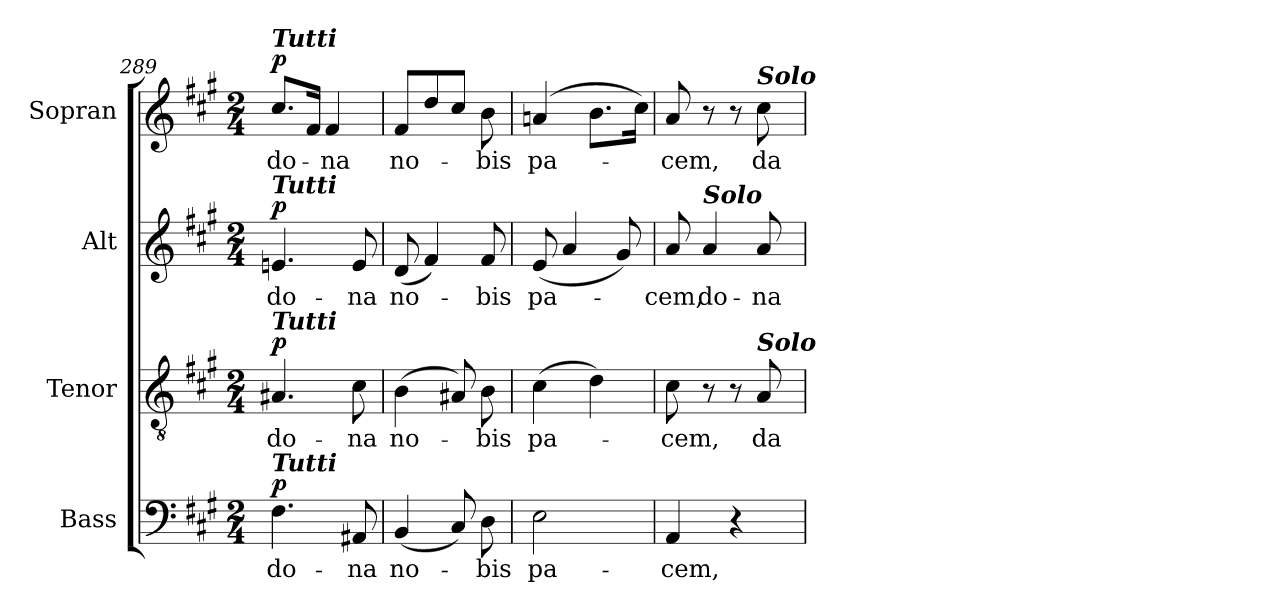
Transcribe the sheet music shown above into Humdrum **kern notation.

**kern	**text	**dynam	**kern	**text	**dynam	**kern	**text	**dynam	**kern	**text	**dynam
*part4	*part4	*part4	*part3	*part3	*part3	*part2	*part2	*part2	*part1	*part1	*part1
*staff4	*staff4	*staff4	*staff3	*staff3	*staff3	*staff2	*staff2	*staff2	*staff1	*staff1	*staff1
*I"Bass	*	*	*I"Tenor	*	*	*I"Alt	*	*	*I"Sopran	*	*
*I'B.	*	*	*I'T.	*	*	*I'A.	*	*	*I'S.	*	*
*clefF4	*	*	*clefGv2	*	*	*clefG2	*	*	*clefG2	*	*
*k[f#c#g#]	*	*	*k[f#c#g#]	*	*	*k[f#c#g#]	*	*	*k[f#c#g#]	*	*
*A:	*	*	*A:	*	*	*A:	*	*	*A:	*	*
*M2/4	*	*	*M2/4	*	*	*M2/4	*	*	*M2/4	*	*
=289	=289	=289	=289	=289	=289	=289	=289	=289	=289	=289	=289
!	!	!	!	!	!	!	!	!	!LO:TX:a:Bi:t=Tutti	!	!
!	!	!	!	!	!	!LO:TX:a:Bi:t=Tutti	!	!	!	!	!
!	!	!	!LO:TX:a:Bi:t=Tutti	!	!	!	!	!	!	!	!
!LO:TX:a:Bi:t=Tutti	!	!	!	!	!	!	!	!	!	!	!
!	!LO:LY:b	!LO:DY:a	!	!LO:LY:b	!LO:DY:a	!	!LO:LY:b	!LO:DY:a	!	!LO:LY:b	!LO:DY:a
4.F#\	do-	p	4.A#X/	do-	p	4.en/	do-	p	8.cc#/L	do-	p
.	.	.	.	.	.	.	.	.	16f#/Jk	.	.
!	!	!	!	!	!	!	!	!	!	!LO:LY:b	!
.	.	.	.	.	.	.	.	.	4f#/	-na	.
!	!LO:LY:b	!	!	!LO:LY:b	!	!	!LO:LY:b	!	!	!	!
8AA#X/	-na	.	8c#\	-na	.	8e/	-na	.	.	.	.
=290	=290	=290	=290	=290	=290	=290	=290	=290	=290	=290	=290
!	!LO:LY:b	!	!	!LO:LY:b	!	!	!LO:LY:b	!	!	!LO:LY:b	!
(<4BB/	no-	.	(>4B\	no-	.	(<8d/	no-	.	8f#/L	no-	.
.	.	.	.	.	.	4f#/)	.	.	8dd/	.	.
8C#/)	.	.	8A#X/)	.	.	.	.	.	8cc#/J	.	.
!	!LO:LY:b	!	!	!LO:LY:b	!	!	!LO:LY:b	!	!	!LO:LY:b	!
8D\	-bis	.	8B\	-bis	.	8f#/	-bis	.	8b\	-bis	.
=291	=291	=291	=291	=291	=291	=291	=291	=291	=291	=291	=291
!	!LO:LY:b	!	!	!LO:LY:b	!	!	!LO:LY:b	!	!	!LO:LY:b	!
2E\	pa-	.	(>4c#\	pa-	.	(<8e/	pa-	.	(4an/	pa-	.
.	.	.	.	.	.	4a/	.	.	.	.	.
.	.	.	4d\)	.	.	.	.	.	8.b\L	.	.
.	.	.	.	.	.	8g#/)	.	.	.	.	.
.	.	.	.	.	.	.	.	.	16cc#\Jk)	.	.
=292	=292	=292	=292	=292	=292	=292	=292	=292	=292	=292	=292
!	!LO:LY:b	!	!	!LO:LY:b	!	!	!LO:LY:b	!	!	!LO:LY:b	!
4AA/	-cem,	.	8c#\	-cem,	.	8a/	-cem,	.	8a/	-cem,	.
!	!	!	!	!	!	!LO:TX:a:Bi:t=Solo	!	!	!	!	!
!	!	!	!	!	!	!	!LO:LY:b	!	!	!	!
.	.	.	8r	.	.	4a/	do-	.	8r	.	.
4r	.	.	8r	.	.	.	.	.	8r	.	.
!	!	!	!	!	!	!	!	!	!LO:TX:a:Bi:t=Solo	!	!
!	!	!	!LO:TX:a:Bi:t=Solo	!	!	!	!	!	!	!	!
!	!	!	!	!LO:LY:b	!	!	!LO:LY:b	!	!	!LO:LY:b	!
.	.	.	8A/	da	.	8a/	-na	.	8cc#\	da	.
=	=	=	=	=	=	=	=	=	=	=	=
*-	*-	*-	*-	*-	*-	*-	*-	*-	*-	*-	*-
